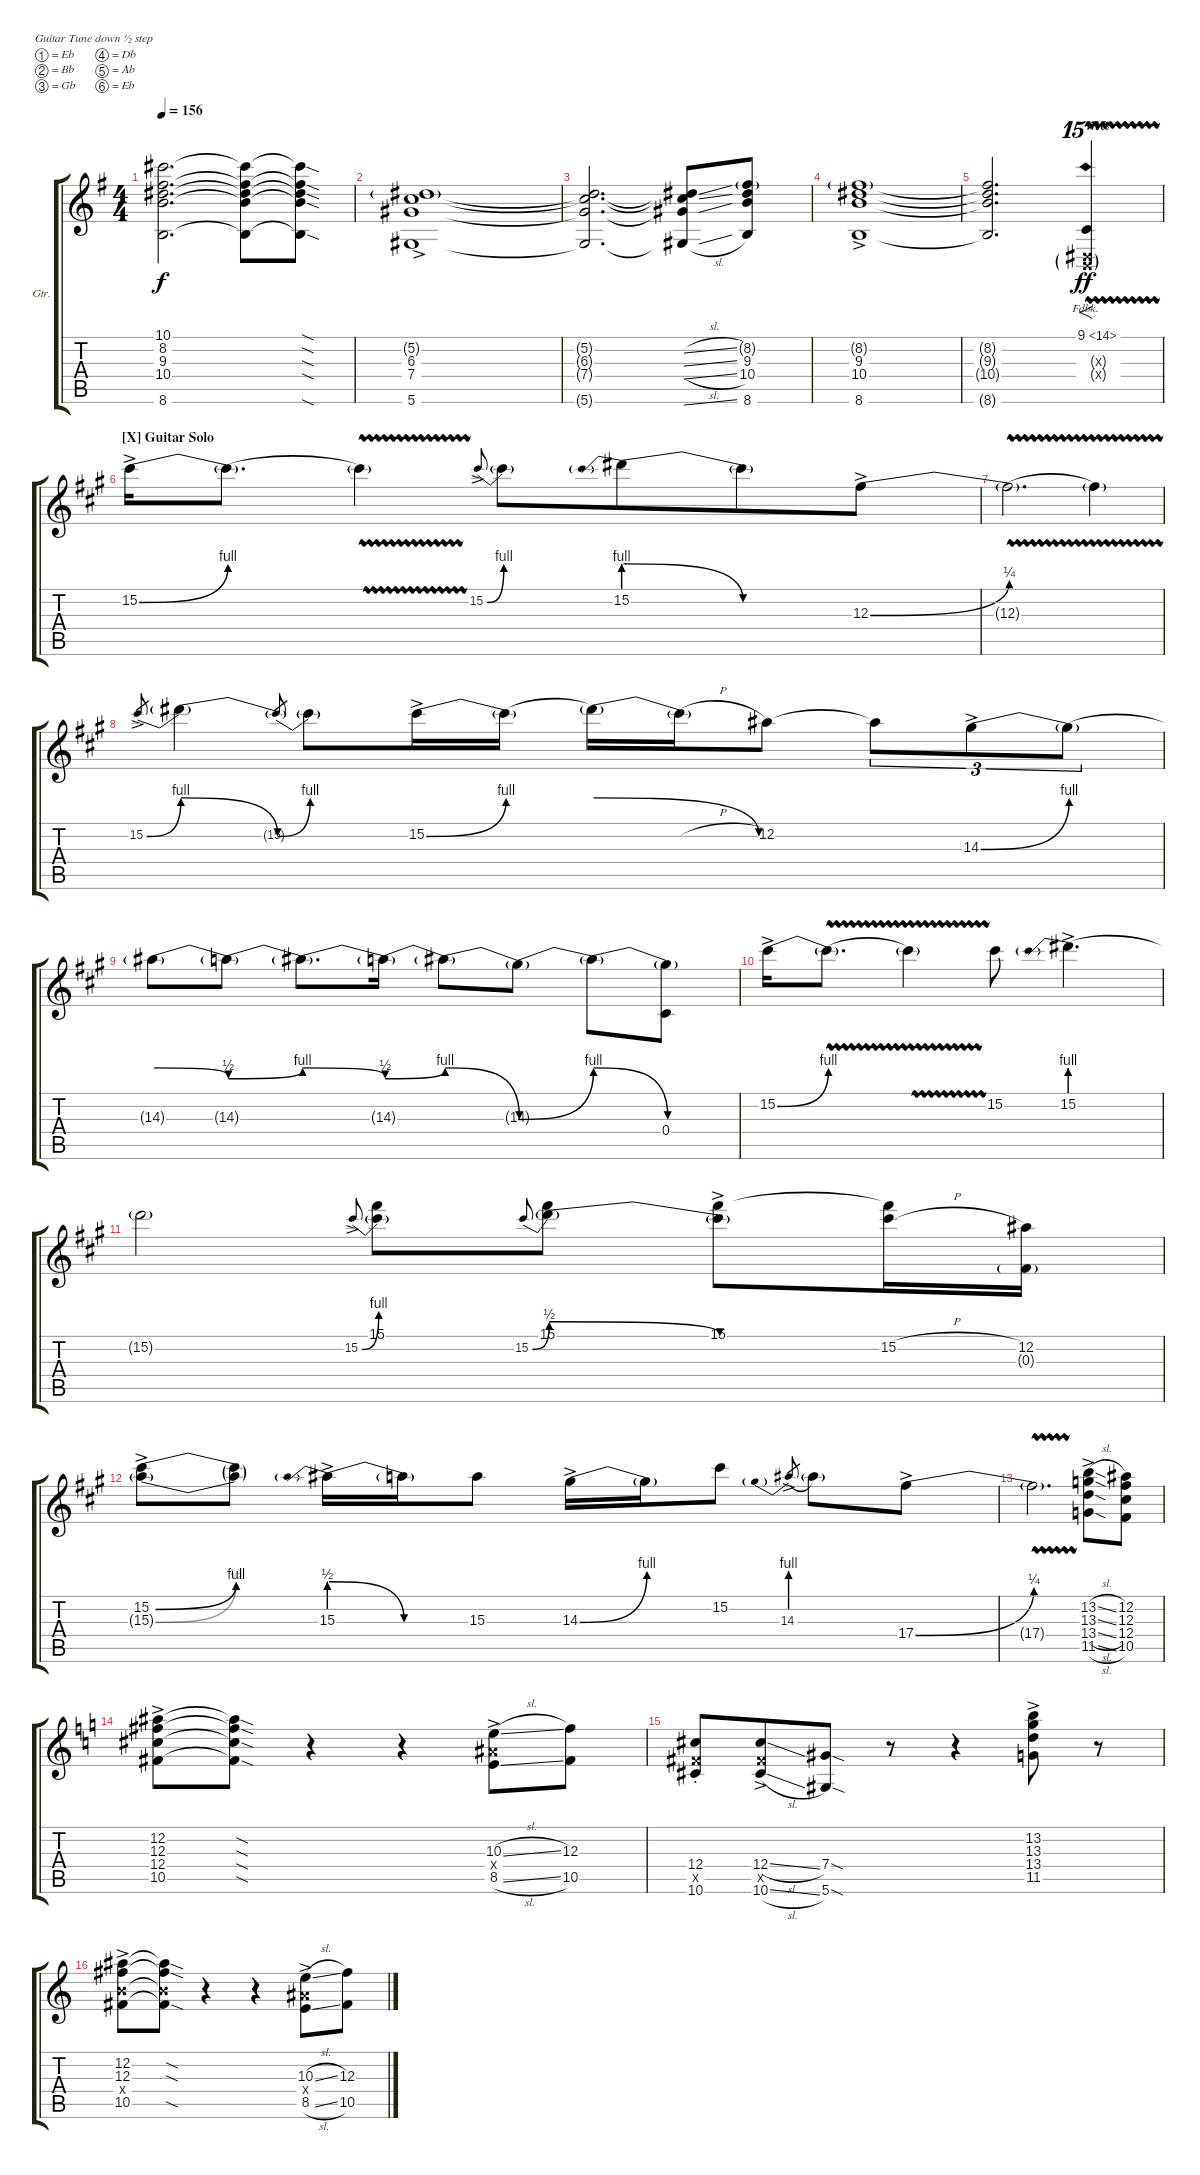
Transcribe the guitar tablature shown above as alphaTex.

\defaultSystemsLayout 4
\bracketExtendMode groupsimilarinstruments
\firstSystemTrackNameOrientation horizontal
\otherSystemsTrackNameOrientation horizontal
\track ("Guitar" "Gtr.") {instrument electricguitarclean}
\staff {score tabs}
\tuning (Eb4 Bb3 Gb3 Db3 Ab2 Eb2)
\ts (4 4)
\tempo 156
\clef g2
\ks g
(10.1{t} 8.2{t} 9.3{t} 10.4{t} 8.6{t}).2{d dy f} (10.1{t} 8.2{t} 9.3{t} 10.4{t} 8.6{t}).8 (10.1{sod t} 8.2{sod t} 9.3{sod t} 10.4{sod t} 8.6{sod t}).8 |
(5.2{g} 6.3{ac} 7.4{ac} 5.6{ac}).1 |
(5.2{t} 6.3{t} 7.4{t} 5.6{t}).2{d} (5.2{sl t} 6.3{sl t} 7.4{sl t} 5.6{sl t}).8 (8.6 10.4 9.3 8.2{g}).8 |
(8.2{g} 9.3{ac} 10.4{ac} 8.6{ac}).1 |
(8.6{t} 10.4{t} 9.3{t} 8.2{t}).2{d} (9.1{fh 5 vw} 9.3{g x} 10.4{g x}).4{f ot 15ma dy ff} |
\section ("X" "Guitar Solo")
\ks a
15.2{be (bend 17.4 0 59.4 4) ac}.16 15.2{be (hold 0 0 60 0) t}.8{d} 15.2{vw t}.4 15.2{be (bend 16.8 0 60 4) ac}.8{gr onbeat} 15.2{be (hold 0 0 60 0) t}.8 15.2{be (prebendrelease 0 4 59.4 0)}.8{beam merge} 15.2{be (hold 0 0 60 0) t}.8 12.3{be (bend 0 0 59.4 1) ac}.8 |
12.3{be (hold 0 0 60 0) vw t}.2{d} 12.3{t}.4 |
15.2{be (bend 17.4 0 59.4 4) ac}.8{gr} 15.2{be (release 40.8 4 59.4 0) t}.4 15.2{be (bend 17.4 0 59.4 4) t}.8{gr} 15.2{be (hold 0 0 60 0) t}.8 15.2{be (bend 18.599999999999998 0 59.4 4) ac}.16 15.2{be (hold 0 0 60 0) t}.16 15.2{be (release 0 4 59.4 0) t}.16 15.2{h t}.16 12.2.8 12.2{t}.8{tu (3 2)} 14.3{be (bend 20.4 0 60 4) ac}.8{tu (3 2)} 14.3{be (hold 0 0 60 0) t}.8{tu (3 2)} |
14.3{be (release 0 4 60 2) t}.8 14.3{be (bend 19.2 2 60 4) t}.8 14.3{be (release 0 4 59.4 2) t}.8{d} 14.3{be (bend 0 2 59.4 4) t}.16 14.3{be (release 0 4 59.4 0) t}.8 14.3{be (bend 0 0 60 4) t}.8 14.3{be (release 0 4 59.4 0) t}.8 (14.3{be (hold 0 0 60 0) t} 0.4).8 |
15.2{be (bend 17.4 0 59.4 4) ac}.16 15.2{be (hold 0 0 60 0) vw t}.8{d} 15.2{vw t}.4 15.2.8 15.2{be (prebend 0 4 60 4) ac}.4{d} |
15.2{t}.2 15.2{be (bend 17.4 0 59.4 4) ac}.8{gr onbeat} (15.1 15.2{be (hold 0 0 60 0) t}).8 15.2{be (bend 17.4 0 59.4 2)}.8{gr onbeat} (15.1 15.2{be (release 0 2 59.4 0) t}).8 (15.1{ac} 15.2{be (hold 0 0 60 0) t}).8 (15.1{t} 15.2{h}).16 (12.2 0.3{g}).16 |
(15.3{be (bend 13.799999999999999 0 59.4 2) g} 15.2{be (bend 13.2 0 59.4 4) ac}).8 (15.2{be (hold 0 0 60 0) t} 15.3{be (hold 0 0 60 0) t}).8 15.3{be (prebendrelease 0 2 59.4 0) ac}.16 15.3{be (hold 0 0 60 0) t}.16 15.3.8 14.3{be (bend 24 0 59.4 4) ac}.16 14.3{be (hold 0 0 60 0) t}.16 15.2.8 14.3{be (prebend 0 4 60 4) ac}.8{gr} 14.3{t}.8 17.4{be (bend 0 0 59.4 1) ac}.8 |
17.4{be (hold 0 0 60 0) vw t}.2{d} (11.5{sl ac} 13.4{sl ac} 13.3{sl ac} 13.2{sl ac}).8 (12.2 12.3 12.4 10.5).8 |
\ks c
(12.2{ac} 12.3{ac} 12.4{ac} 10.5{ac}).8 (12.2{sod t} 12.3{sod t} 12.4{sod t} 10.5{sod t}).8 r.4 r.4 (8.5{sl ac} 10.3{sl ac} 9.4{ac x}).8 (10.5 12.3).8 |
(12.4{st} 10.5{st x} 10.6{st}).8 (12.4{sl ac} 10.5{ac x} 10.6{sl ac}).8{beam merge} (7.4{sod} 5.6{sod}).8 r.8 r.4 (13.2{ac} 13.3{ac} 13.4{ac} 11.5{ac}).8 r.8 |
(10.5{ac} 10.4{ac x} 12.3{ac} 12.2{ac}).8 (10.5{sod t} 10.4{x t} 12.3{sod t} 12.2{sod t}).8 r.4 r.4 (8.5{sl ac} 10.3{sl ac} 9.4{ac x}).8 (10.5 12.3).8
